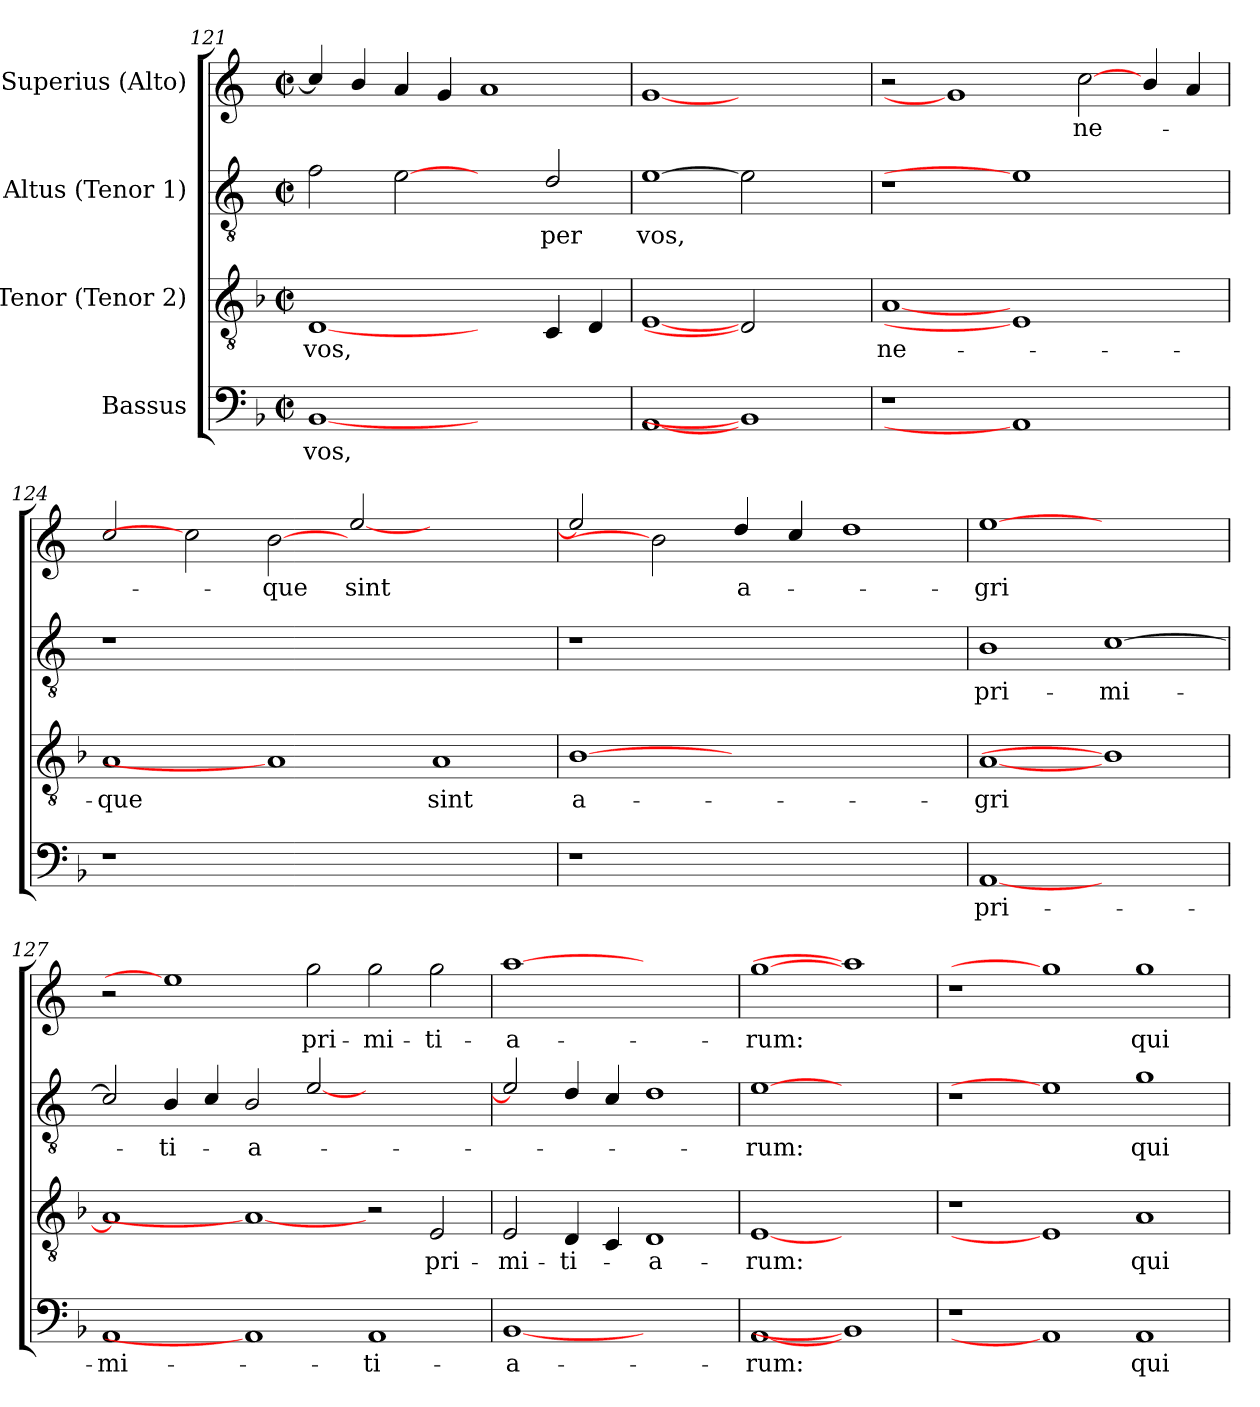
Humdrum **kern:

**kern	**text	**kern	**text	**kern	**text	**kern	**text
*part4	*part4	*part3	*part3	*part2	*part2	*part1	*part1
*staff4	*staff4	*staff3	*staff3	*staff2	*staff2	*staff1	*staff1
*I"Bassus	*	*I"Tenor (Tenor 2)	*	*I"Altus (Tenor 1)	*	*I"Superius (Alto)	*
*clefF4	*	*clefGv2	*	*clefGv2	*	*clefG2	*
*	*	*	*	*ITrd4c7	*	*ITrd4c7	*
*k[b-]	*	*k[b-]	*	*k[b-]	*	*k[b-]	*
*F:	*	*F:	*	*F:	*	*F:	*
*M2/2	*	*M2/2	*	*M2/2	*	*M2/2	*
*met(c|)	*	*met(c|)	*	*met(c|)	*	*met(c|)	*
=121	=121	=121	=121	=121	=121	=121	=121
!	!LO:LY:b	!	!LO:LY:b	!	!	!	!
[1BB-	vos,	[1D	vos,	2B-\	.	4f/]	.
.	.	.	.	.	.	4e/	.
.	.	.	.	[2A	.	4d/	.
.	.	.	.	.	.	4c/	.
1ryy	.	2ryy	.	2ryy	.	1d	.
!	!	!	!	!	!LO:LY:b	!	!
.	.	4C/	.	2G/	-per	.	.
.	.	4D/	.	.	.	.	.
=122	=122	=122	=122	=122	=122	=122	=122
!	!	!	!	!	!LO:LY:b	!	!
[1AA	.	[1E	.	[1A	vos,	[1c	.
1BB-]	.	2D]	.	2A]	.	1ryy	.
.	.	2ryy	.	2ryy	.	.	.
=123	=123	=123	=123	=123	=123	=123	=123
!	!	!	!LO:LY:b	!	!	!	!
1r	.	[1A	ne-	1r	.	2r	.
.	.	.	.	.	.	1c]	.
1AA]	.	1E]	.	1A]	.	.	.
!	!	!	!	!	!	!	!LO:LY:b
.	.	.	.	.	.	[2f	ne-
2ryy	.	2ryy	.	2ryy	.	4e/	.
.	.	.	.	.	.	4d/	.
=124	=124	=124	=124	=124	=124	=124	=124
!	!	!	!LO:LY:b	!	!	!	!
1r	.	1A	-que	1r	.	2f/	.
.	.	.	.	.	.	2f]	.
!	!	!	!	!	!	!	!LO:LY:b
0ryy	.	1A]	.	0ryy	.	[2e	-que
!	!	!	!	!	!	!	!LO:LY:b
.	.	.	.	.	.	[2a/	sint
!	!	!	!LO:LY:b	!	!	!	!
.	.	1A	sint	.	.	1ryy	.
=125	=125	=125	=125	=125	=125	=125	=125
!	!	!	!LO:LY:b	!	!	!	!
1r	.	[1B-	a-	1r	.	2a/]	.
.	.	.	.	.	.	2e]	.
!	!	!	!	!	!	!	!LO:LY:b
1.ryy	.	1.ryy	.	1.ryy	.	4g/	a-
.	.	.	.	.	.	4f/	.
.	.	.	.	.	.	1g	.
!!LO:LB:g=z
=126	=126	=126	=126	=126	=126	=126	=126
!	!LO:LY:b	!	!LO:LY:b	!	!LO:LY:b	!	!LO:LY:b
[1AA	pri-	[1A	-gri	1E	pri-	[1a	-gri
!	!	!	!	!	!LO:LY:b	!	!
1ryy	.	1B-]	.	[1F	-mi-	1ryy	.
=127	=127	=127	=127	=127	=127	=127	=127
!	!LO:LY:b	!	!	!	!	!	!
1AA	-mi-	1A]	.	2F/]	.	2r	.
!	!	!	!	!	!LO:LY:b	!	!
.	.	.	.	4E/	-ti-	1a]	.
.	.	.	.	4F/	.	.	.
!	!	!	!	!	!LO:LY:b	!	!
1AA]	.	1A_	.	2E/	-a-	.	.
!	!	!	!	!	!	!	!LO:LY:b
.	.	.	.	[2A/	.	2cc\	pri-
!	!LO:LY:b	!	!	!	!	!	!LO:LY:b
1AA	-ti-	2r	.	1ryy	.	2cc\	-mi-
!	!	!	!LO:LY:b	!	!	!	!LO:LY:b
.	.	2E/	pri-	.	.	2cc\	-ti-
=128	=128	=128	=128	=128	=128	=128	=128
!	!LO:LY:b	!	!LO:LY:b	!	!	!	!LO:LY:b
[1BB-	-a-	2E/	-mi-	2A/]	.	[1dd	-a-
!	!	!	!LO:LY:b	!	!	!	!
.	.	4D/	-ti-	4G/	.	.	.
.	.	4C/	.	4F/	.	.	.
!	!	!	!LO:LY:b	!	!	!	!
1ryy	.	1D	-a-	1G	.	1ryy	.
=129	=129	=129	=129	=129	=129	=129	=129
!	!LO:LY:b	!	!LO:LY:b	!	!LO:LY:b	!	!LO:LY:b
[1AA	-rum:	[1E	-rum:	[1A	-rum:	[1cc	-rum:
1BB-]	.	1ryy	.	1ryy	.	1dd]	.
=130	=130	=130	=130	=130	=130	=130	=130
1r	.	1r	.	1r	.	1r	.
1AA]	.	1E]	.	1A]	.	1cc]	.
!	!LO:LY:b	!	!LO:LY:b	!	!LO:LY:b	!	!LO:LY:b
1AA	qui-	1A	qui-	1c	qui-	1cc	qui-
=	=	=	=	=	=	=	=
*-	*-	*-	*-	*-	*-	*-	*-
